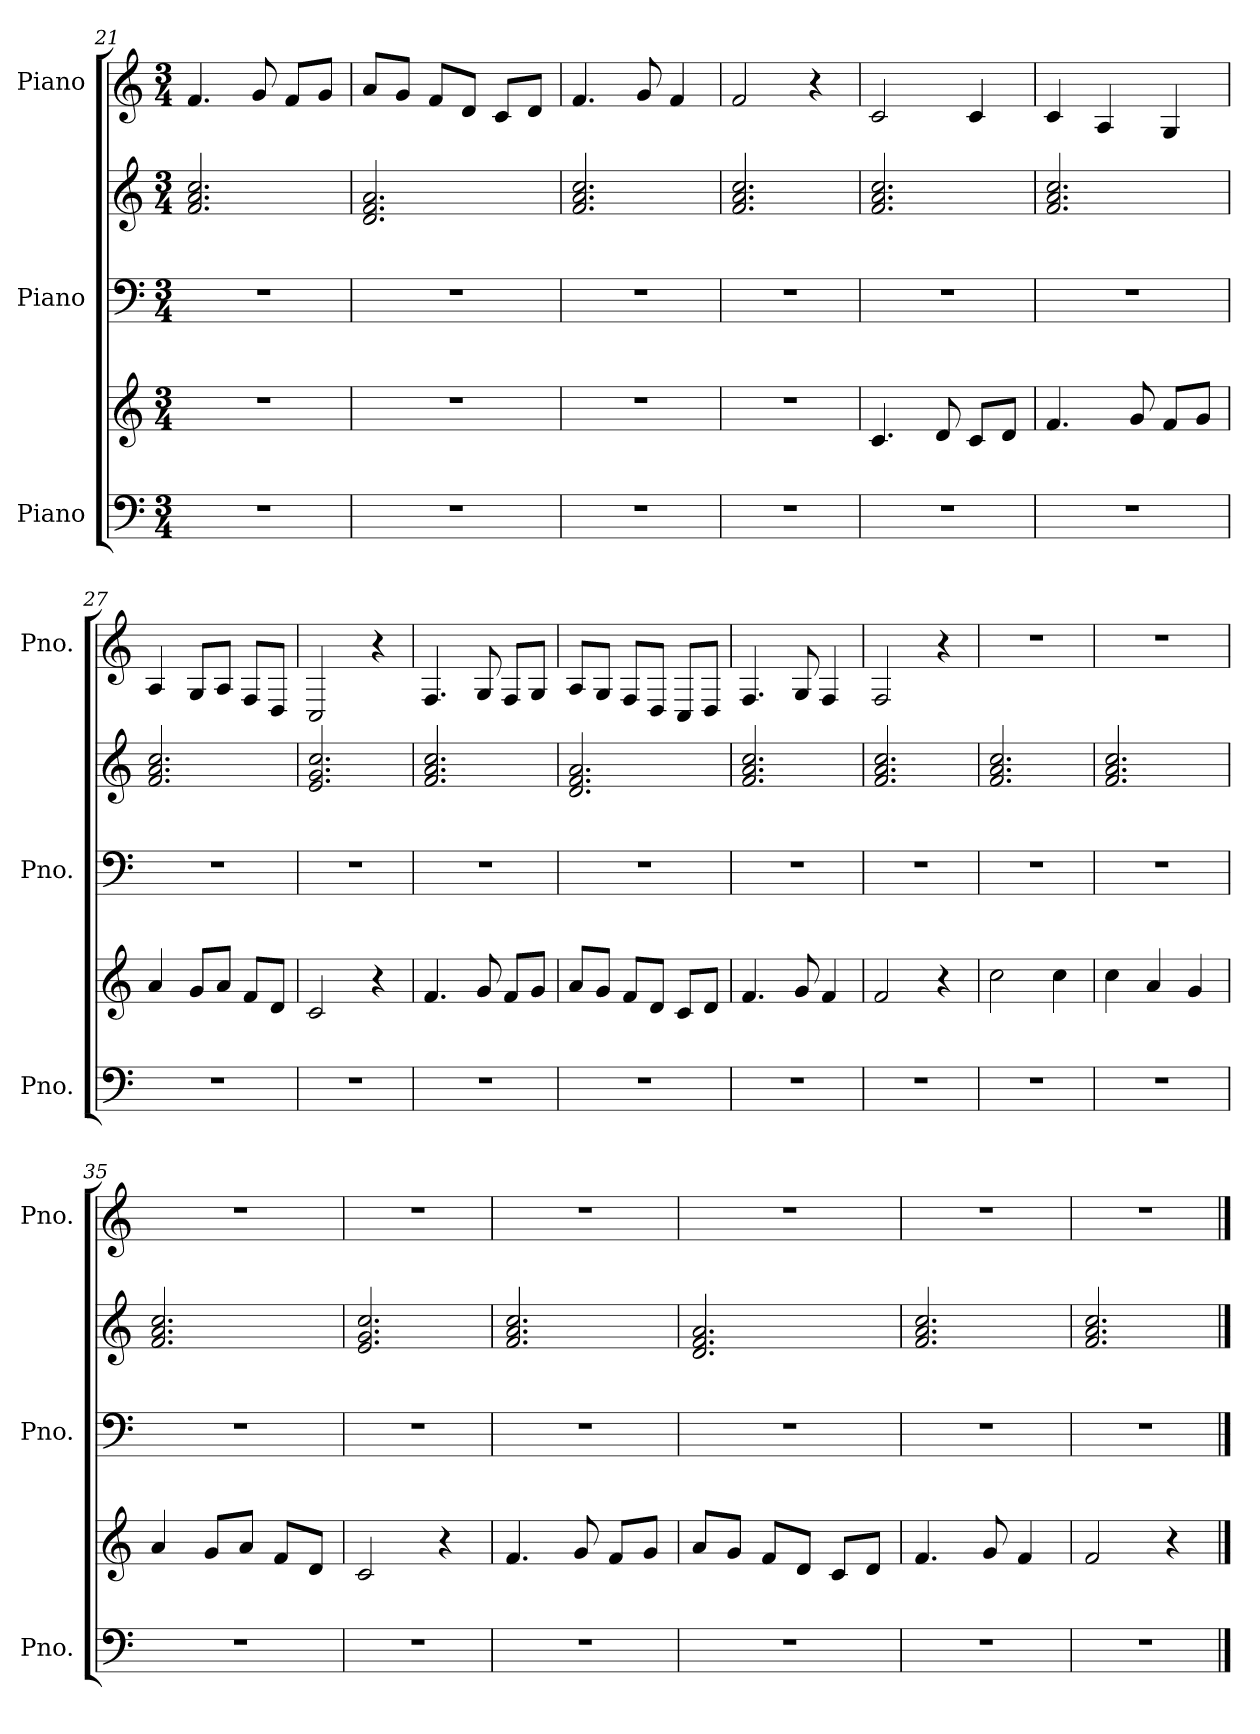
**kern	**kern	**kern	**kern	**kern
*part3	*part3	*part2	*part2	*part1
*staff5	*staff4	*staff3	*staff2	*staff1
*I"Piano	*	*I"Piano	*	*I"Piano
*I'Pno.	*	*I'Pno.	*	*I'Pno.
!!LO:LB:g=z
*clefF4	*clefG2	*clefF4	*clefG2	*clefG2
*k[]	*k[]	*k[]	*k[]	*k[]
*M3/4	*M3/4	*M3/4	*M3/4	*M3/4
=21	=21	=21	=21	=21
2.r	2.r	2.r	2.f/ 2.a/ 2.cc/	4.f/
.	.	.	.	8g/
.	.	.	.	8f/L
.	.	.	.	8g/J
=22	=22	=22	=22	=22
2.r	2.r	2.r	2.d/ 2.f/ 2.a/	8a/L
.	.	.	.	8g/J
.	.	.	.	8f/L
.	.	.	.	8d/J
.	.	.	.	8c/L
.	.	.	.	8d/J
=23	=23	=23	=23	=23
2.r	2.r	2.r	2.f/ 2.a/ 2.cc/	4.f/
.	.	.	.	8g/
.	.	.	.	4f/
=24	=24	=24	=24	=24
2.r	2.r	2.r	2.f/ 2.a/ 2.cc/	2f/
.	.	.	.	4r
!!LO:PB:g=z
=25	=25	=25	=25	=25
2.r	4.c/	2.r	2.f/ 2.a/ 2.cc/	2c/
.	8d/	.	.	.
.	8c/L	.	.	4c/
.	8d/J	.	.	.
=26	=26	=26	=26	=26
2.r	4.f/	2.r	2.f/ 2.a/ 2.cc/	4c/
.	.	.	.	4A/
.	8g/	.	.	.
.	8f/L	.	.	4G/
.	8g/J	.	.	.
=27	=27	=27	=27	=27
2.r	4a/	2.r	2.f/ 2.a/ 2.cc/	4A/
.	8g/L	.	.	8G/L
.	8a/J	.	.	8A/J
.	8f/L	.	.	8F/L
.	8d/J	.	.	8D/J
=28	=28	=28	=28	=28
2.r	2c/	2.r	2.e/ 2.g/ 2.cc/	2C/
.	4r	.	.	4r
!!LO:LB:g=z
=29	=29	=29	=29	=29
2.r	4.f/	2.r	2.f/ 2.a/ 2.cc/	4.F/
.	8g/	.	.	8G/
.	8f/L	.	.	8F/L
.	8g/J	.	.	8G/J
=30	=30	=30	=30	=30
2.r	8a/L	2.r	2.d/ 2.f/ 2.a/	8A/L
.	8g/J	.	.	8G/J
.	8f/L	.	.	8F/L
.	8d/J	.	.	8D/J
.	8c/L	.	.	8C/L
.	8d/J	.	.	8D/J
=31	=31	=31	=31	=31
2.r	4.f/	2.r	2.f/ 2.a/ 2.cc/	4.F/
.	8g/	.	.	8G/
.	4f/	.	.	4F/
=32	=32	=32	=32	=32
2.r	2f/	2.r	2.f/ 2.a/ 2.cc/	2F/
.	4r	.	.	4r
!!LO:PB:g=z
=33	=33	=33	=33	=33
2.r	2cc\	2.r	2.f/ 2.a/ 2.cc/	2.r
.	4cc\	.	.	.
=34	=34	=34	=34	=34
2.r	4cc\	2.r	2.f/ 2.a/ 2.cc/	2.r
.	4a/	.	.	.
.	4g/	.	.	.
=35	=35	=35	=35	=35
2.r	4a/	2.r	2.f/ 2.a/ 2.cc/	2.r
.	8g/L	.	.	.
.	8a/J	.	.	.
.	8f/L	.	.	.
.	8d/J	.	.	.
=36	=36	=36	=36	=36
2.r	2c/	2.r	2.e/ 2.g/ 2.cc/	2.r
.	4r	.	.	.
!!LO:LB:g=z
=37	=37	=37	=37	=37
2.r	4.f/	2.r	2.f/ 2.a/ 2.cc/	2.r
.	8g/	.	.	.
.	8f/L	.	.	.
.	8g/J	.	.	.
=38	=38	=38	=38	=38
2.r	8a/L	2.r	2.d/ 2.f/ 2.a/	2.r
.	8g/J	.	.	.
.	8f/L	.	.	.
.	8d/J	.	.	.
.	8c/L	.	.	.
.	8d/J	.	.	.
=39	=39	=39	=39	=39
2.r	4.f/	2.r	2.f/ 2.a/ 2.cc/	2.r
.	8g/	.	.	.
.	4f/	.	.	.
=40	=40	=40	=40	=40
2.r	2f/	2.r	2.f/ 2.a/ 2.cc/	2.r
.	4r	.	.	.
==	==	==	==	==
*-	*-	*-	*-	*-
